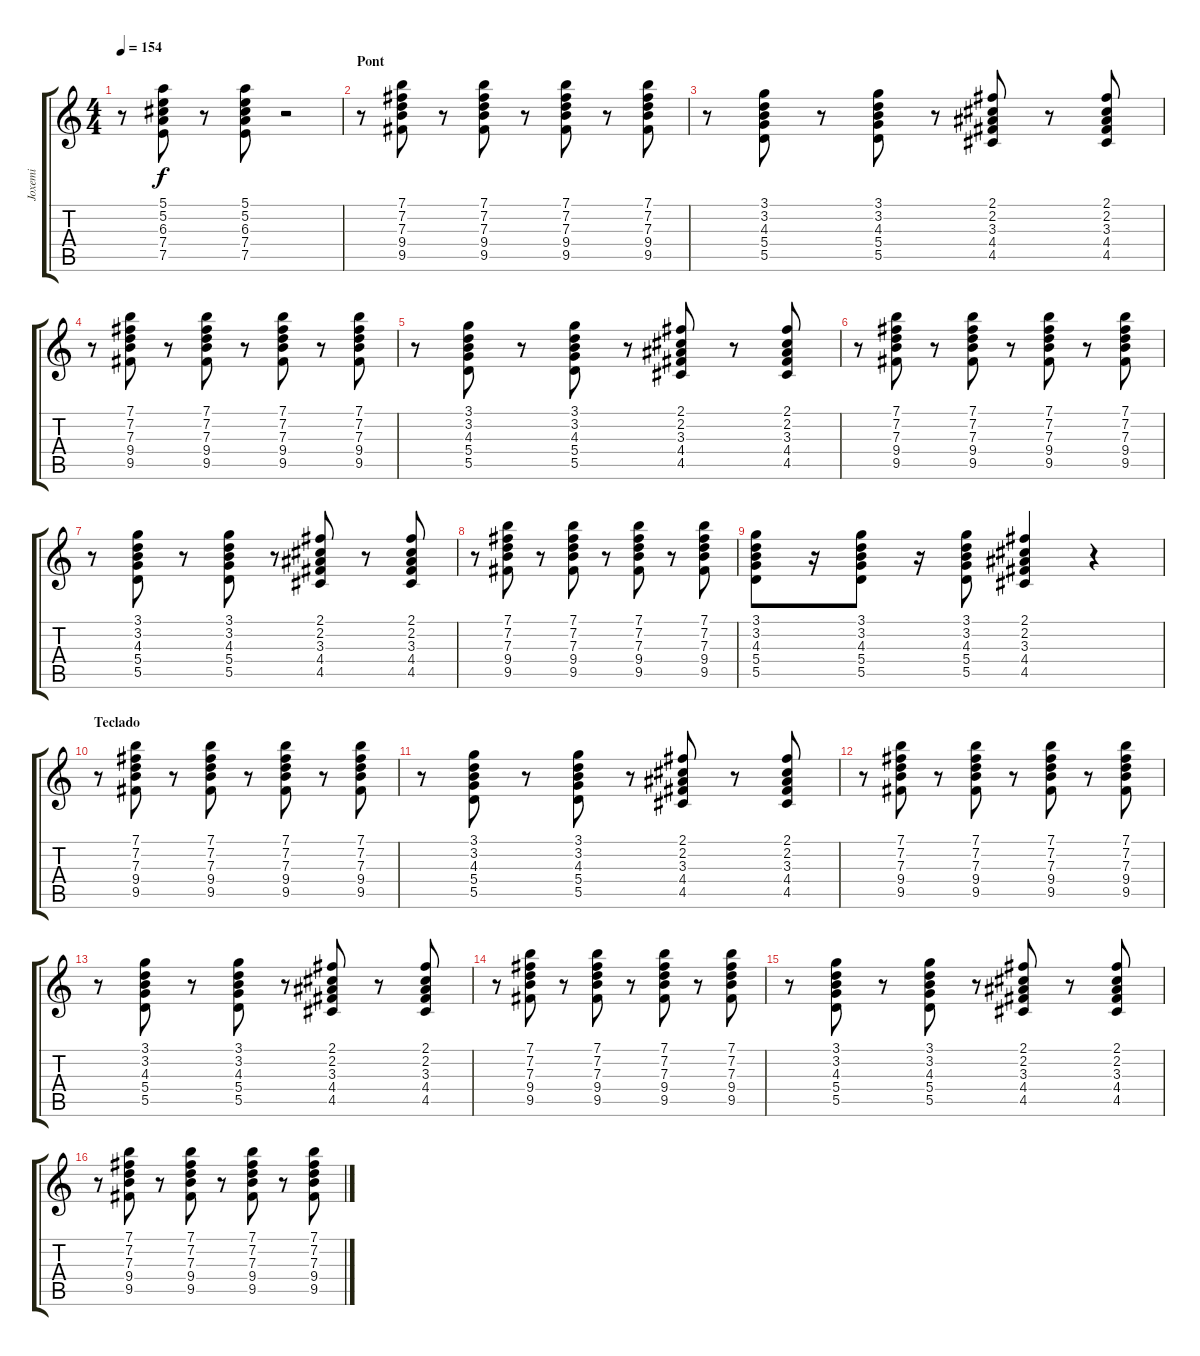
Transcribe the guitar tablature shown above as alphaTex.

\track ("Joxemi" "Joxemi") {instrument distortionguitar}
\staff {score tabs}
\tuning (E4 B3 G3 D3 A2 E2) {hide}
\ts (4 4)
\tempo 154
\clef g2
\ks c
r.8{dy f} (5.1 5.2 6.3 7.4 7.5).8 r.8 (5.1 5.2 6.3 7.4 7.5).8 r.2 |
\section ("" "Pont")
r.8 (7.1 7.2 7.3 9.4 9.5).8 r.8 (7.1 7.2 7.3 9.4 9.5).8 r.8 (7.1 7.2 7.3 9.4 9.5).8 r.8 (7.1 7.2 7.3 9.4 9.5).8 |
r.8 (3.1 3.2 4.3 5.4 5.5).8 r.8 (3.1 3.2 4.3 5.4 5.5).8 r.8 (2.1 2.2 3.3 4.4 4.5).8 r.8 (2.1 2.2 3.3 4.4 4.5).8 |
r.8 (7.1 7.2 7.3 9.4 9.5).8 r.8 (7.1 7.2 7.3 9.4 9.5).8 r.8 (7.1 7.2 7.3 9.4 9.5).8 r.8 (7.1 7.2 7.3 9.4 9.5).8 |
r.8 (3.1 3.2 4.3 5.4 5.5).8 r.8 (3.1 3.2 4.3 5.4 5.5).8 r.8 (2.1 2.2 3.3 4.4 4.5).8 r.8 (2.1 2.2 3.3 4.4 4.5).8 |
r.8 (7.1 7.2 7.3 9.4 9.5).8 r.8 (7.1 7.2 7.3 9.4 9.5).8 r.8 (7.1 7.2 7.3 9.4 9.5).8 r.8 (7.1 7.2 7.3 9.4 9.5).8 |
r.8 (3.1 3.2 4.3 5.4 5.5).8 r.8 (3.1 3.2 4.3 5.4 5.5).8 r.8 (2.1 2.2 3.3 4.4 4.5).8 r.8 (2.1 2.2 3.3 4.4 4.5).8 |
r.8 (7.1 7.2 7.3 9.4 9.5).8 r.8 (7.1 7.2 7.3 9.4 9.5).8 r.8 (7.1 7.2 7.3 9.4 9.5).8 r.8 (7.1 7.2 7.3 9.4 9.5).8 |
(3.1 3.2 4.3 5.4 5.5).8 r.16 (3.1 3.2 4.3 5.4 5.5).8 r.16 (3.1 3.2 4.3 5.4 5.5).8 (2.1 2.2 3.3 4.4 4.5).4 r.4 |
\section ("" "Teclado")
r.8 (7.1 7.2 7.3 9.4 9.5).8 r.8 (7.1 7.2 7.3 9.4 9.5).8 r.8 (7.1 7.2 7.3 9.4 9.5).8 r.8 (7.1 7.2 7.3 9.4 9.5).8 |
r.8 (3.1 3.2 4.3 5.4 5.5).8 r.8 (3.1 3.2 4.3 5.4 5.5).8 r.8 (2.1 2.2 3.3 4.4 4.5).8 r.8 (2.1 2.2 3.3 4.4 4.5).8 |
r.8 (7.1 7.2 7.3 9.4 9.5).8 r.8 (7.1 7.2 7.3 9.4 9.5).8 r.8 (7.1 7.2 7.3 9.4 9.5).8 r.8 (7.1 7.2 7.3 9.4 9.5).8 |
r.8 (3.1 3.2 4.3 5.4 5.5).8 r.8 (3.1 3.2 4.3 5.4 5.5).8 r.8 (2.1 2.2 3.3 4.4 4.5).8 r.8 (2.1 2.2 3.3 4.4 4.5).8 |
r.8 (7.1 7.2 7.3 9.4 9.5).8 r.8 (7.1 7.2 7.3 9.4 9.5).8 r.8 (7.1 7.2 7.3 9.4 9.5).8 r.8 (7.1 7.2 7.3 9.4 9.5).8 |
r.8 (3.1 3.2 4.3 5.4 5.5).8 r.8 (3.1 3.2 4.3 5.4 5.5).8 r.8 (2.1 2.2 3.3 4.4 4.5).8 r.8 (2.1 2.2 3.3 4.4 4.5).8 |
r.8 (7.1 7.2 7.3 9.4 9.5).8 r.8 (7.1 7.2 7.3 9.4 9.5).8 r.8 (7.1 7.2 7.3 9.4 9.5).8 r.8 (7.1 7.2 7.3 9.4 9.5).8
